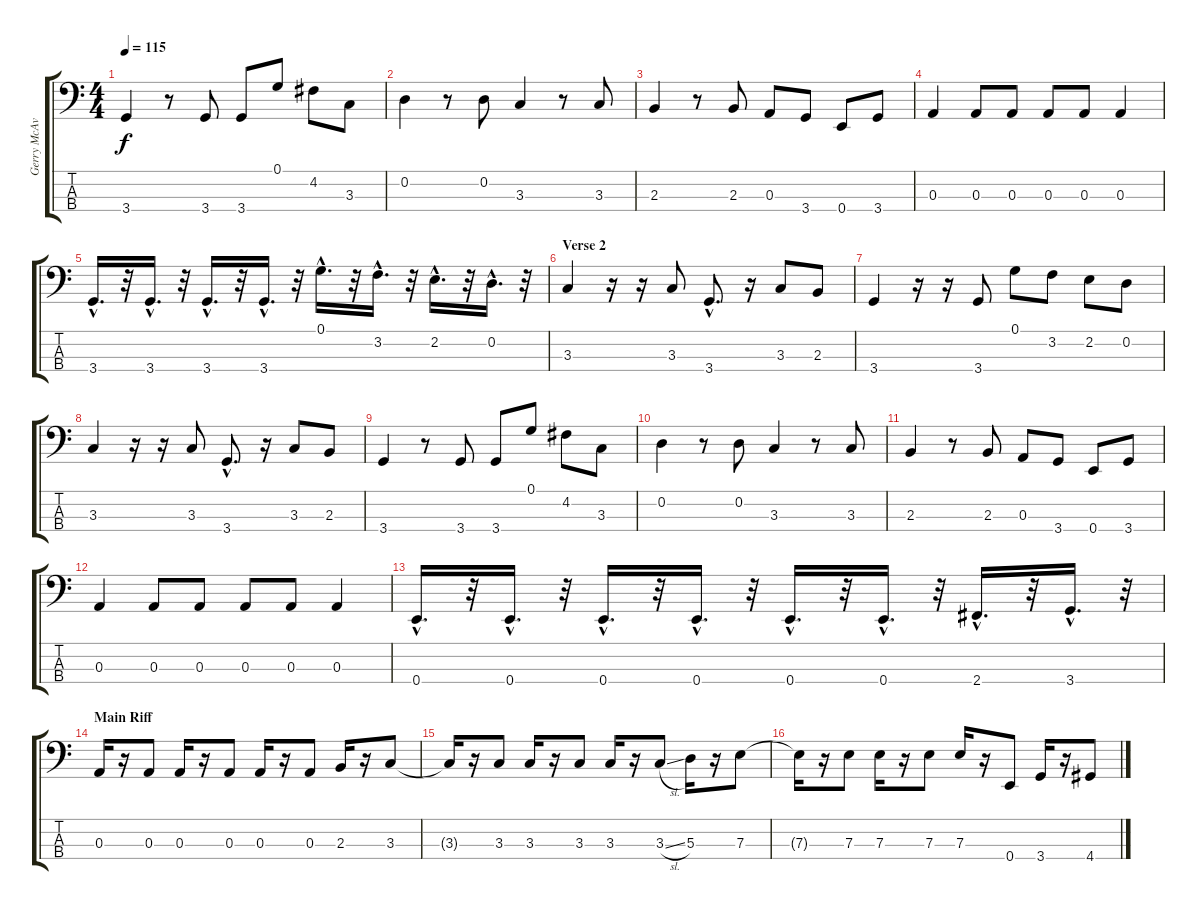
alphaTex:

\track ("Gerry McAvoy" "Gerry McAv") {instrument electricbassfinger}
\staff {score tabs}
\tuning (G2 D2 A1 E1) {hide}
\ts (4 4)
\tempo 115
\clef f4
\ks c
3.4.4{dy f} r.8 3.4.8 3.4.8 0.1.8 4.2.8 3.3.8 |
0.2.4 r.8 0.2.8 3.3.4 r.8 3.3.8 |
2.3.4 r.8 2.3.8 0.3.8 3.4.8 0.4.8 3.4.8 |
0.3.4 0.3.8 0.3.8 0.3.8 0.3.8 0.3.4 |
3.4{hac}.16{d} r.32 3.4{hac}.16{d} r.32 3.4{hac}.16{d} r.32 3.4{hac}.16{d} r.32 0.1{hac}.16{d} r.32 3.2{hac}.16{d} r.32 2.2{hac}.16{d} r.32 0.2{hac}.16{d} r.32 |
\section ("" "Verse 2")
3.3.4 r.16 r.16 3.3.8 3.4{hac}.8{d} r.16 3.3.8 2.3.8 |
3.4.4 r.16 r.16 3.4.8 0.1.8 3.2.8 2.2.8 0.2.8 |
3.3.4 r.16 r.16 3.3.8 3.4{hac}.8{d} r.16 3.3.8 2.3.8 |
3.4.4 r.8 3.4.8 3.4.8 0.1.8 4.2.8 3.3.8 |
0.2.4 r.8 0.2.8 3.3.4 r.8 3.3.8 |
2.3.4 r.8 2.3.8 0.3.8 3.4.8 0.4.8 3.4.8 |
0.3.4 0.3.8 0.3.8 0.3.8 0.3.8 0.3.4 |
0.4{hac}.16{d} r.32 0.4{hac}.16{d} r.32 0.4{hac}.16{d} r.32 0.4{hac}.16{d} r.32 0.4{hac}.16{d} r.32 0.4{hac}.16{d} r.32 2.4{hac}.16{d} r.32 3.4{hac}.16{d} r.32 |
\section ("" "Main Riff")
0.3.16 r.16 0.3.8 0.3.16 r.16 0.3.8 0.3.16 r.16 0.3.8 2.3.16 r.16 3.3.8 |
3.3{t}.16 r.16 3.3.8 3.3.16 r.16 3.3.8 3.3.16 r.16 3.3{sl}.8 5.3.16 r.16 7.3.8 |
7.3{t}.16 r.16 7.3.8 7.3.16 r.16 7.3.8 7.3.16 r.16 0.4.8 3.4.16 r.16 4.4.8
